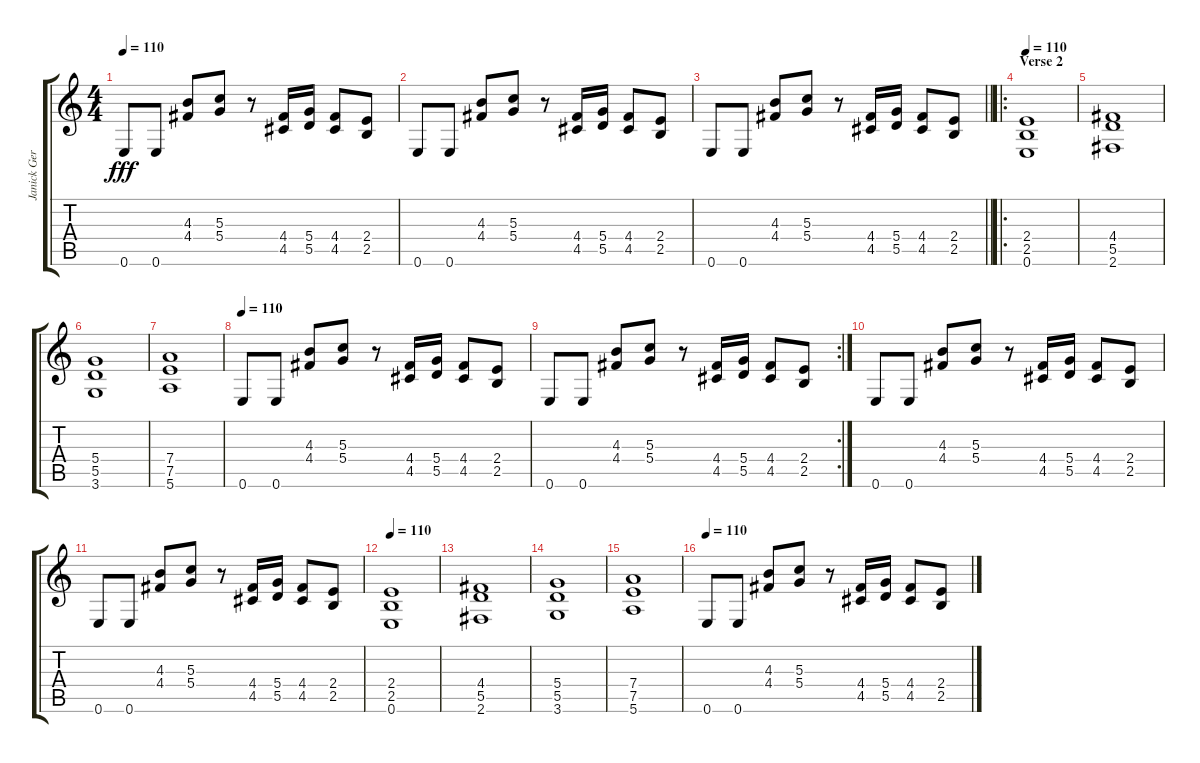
\track ("Janick Gers (Dis)" "Janick Ger") {instrument distortionguitar}
\staff {score tabs}
\tuning (E4 B3 G3 D3 A2 E2) {hide}
\ts (4 4)
\tempo 110
\clef g2
\ks c
0.6.8{dy fff} 0.6.8 (4.3 4.4).8 (5.3 5.4).8 r.8 (4.4 4.5).16 (5.4 5.5).16 (4.4 4.5).8 (2.4 2.5).8 |
0.6.8 0.6.8 (4.3 4.4).8 (5.3 5.4).8 r.8 (4.4 4.5).16 (5.4 5.5).16 (4.4 4.5).8 (2.4 2.5).8 |
\barLineRight lightlight
0.6.8 0.6.8 (4.3 4.4).8 (5.3 5.4).8 r.8 (4.4 4.5).16 (5.4 5.5).16 (4.4 4.5).8 (2.4 2.5).8 |
\ro
\section ("" "Verse 2")
\tempo 110
(2.4 2.5 0.6).1 |
(4.4 5.5 2.6).1 |
(5.4 5.5 3.6).1 |
(7.4 7.5 5.6).1 |
\tempo 110
0.6.8 0.6.8 (4.3 4.4).8 (5.3 5.4).8 r.8 (4.4 4.5).16 (5.4 5.5).16 (4.4 4.5).8 (2.4 2.5).8 |
\rc 2
0.6.8 0.6.8 (4.3 4.4).8 (5.3 5.4).8 r.8 (4.4 4.5).16 (5.4 5.5).16 (4.4 4.5).8 (2.4 2.5).8 |
0.6.8 0.6.8 (4.3 4.4).8 (5.3 5.4).8 r.8 (4.4 4.5).16 (5.4 5.5).16 (4.4 4.5).8 (2.4 2.5).8 |
0.6.8 0.6.8 (4.3 4.4).8 (5.3 5.4).8 r.8 (4.4 4.5).16 (5.4 5.5).16 (4.4 4.5).8 (2.4 2.5).8 |
\tempo 110
(2.4 2.5 0.6).1 |
(4.4 5.5 2.6).1 |
(5.4 5.5 3.6).1 |
(7.4 7.5 5.6).1 |
\tempo 110
0.6.8 0.6.8 (4.3 4.4).8 (5.3 5.4).8 r.8 (4.4 4.5).16 (5.4 5.5).16 (4.4 4.5).8 (2.4 2.5).8
